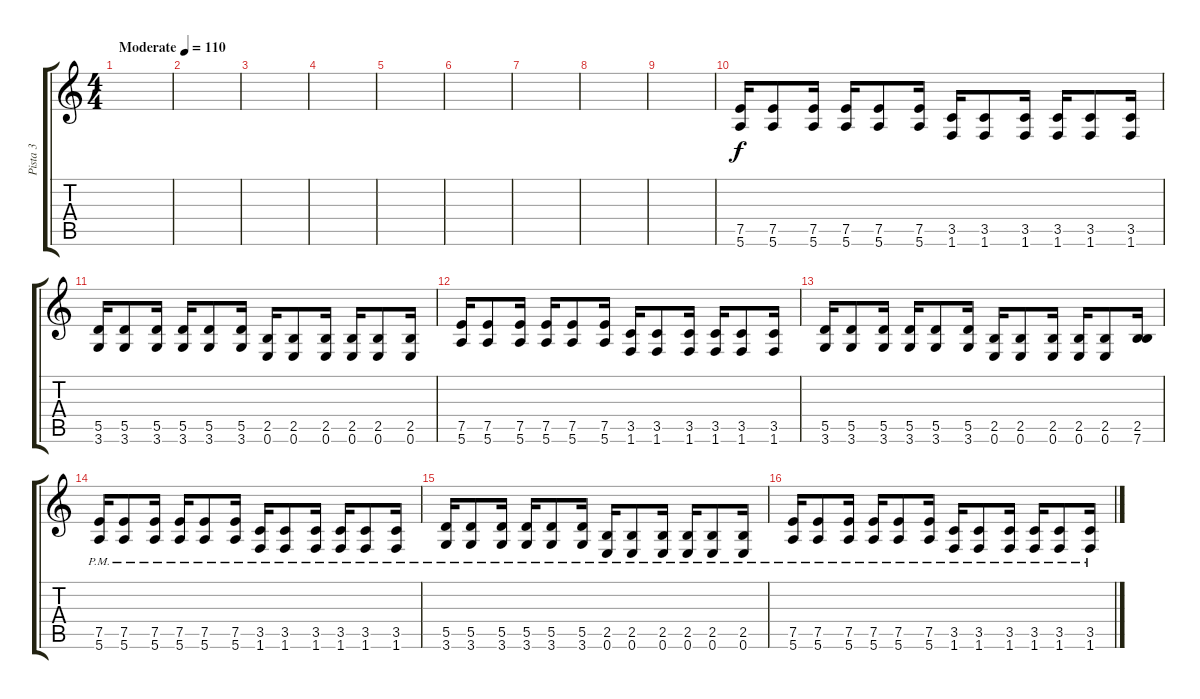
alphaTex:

\track ("Pista 3" "Pista 3") {instrument distortionguitar}
\staff {score tabs}
\tuning (E4 B3 G3 D3 A2 E2) {hide}
\ts (4 4)
\section ("" "")
\tempo (110 "Moderate")
\clef g2
\ks c
|
|
|
|
|
|
|
|
|
(7.5 5.6).16 (7.5 5.6).8 (7.5 5.6).16 (7.5 5.6).16 (7.5 5.6).8 (7.5 5.6).16 (3.5 1.6).16 (3.5 1.6).8 (3.5 1.6).16 (3.5 1.6).16 (3.5 1.6).8 (3.5 1.6).16 |
(5.5 3.6).16 (5.5 3.6).8 (5.5 3.6).16 (5.5 3.6).16 (5.5 3.6).8 (5.5 3.6).16 (2.5 0.6).16 (2.5 0.6).8 (2.5 0.6).16 (2.5 0.6).16 (2.5 0.6).8 (2.5 0.6).16 |
(7.5 5.6).16 (7.5 5.6).8 (7.5 5.6).16 (7.5 5.6).16 (7.5 5.6).8 (7.5 5.6).16 (3.5 1.6).16 (3.5 1.6).8 (3.5 1.6).16 (3.5 1.6).16 (3.5 1.6).8 (3.5 1.6).16 |
(5.5 3.6).16 (5.5 3.6).8 (5.5 3.6).16 (5.5 3.6).16 (5.5 3.6).8 (5.5 3.6).16 (2.5 0.6).16 (2.5 0.6).8 (2.5 0.6).16 (2.5 0.6).16 (2.5 0.6).8 (2.5 7.6).16 |
(7.5{pm} 5.6{pm}).16 (7.5{pm} 5.6{pm}).8 (7.5{pm} 5.6{pm}).16 (7.5{pm} 5.6{pm}).16 (7.5{pm} 5.6{pm}).8 (7.5{pm} 5.6{pm}).16 (3.5{pm} 1.6{pm}).16 (3.5{pm} 1.6{pm}).8 (3.5{pm} 1.6{pm}).16 (3.5{pm} 1.6{pm}).16 (3.5{pm} 1.6{pm}).8 (3.5 1.6{pm}).16 |
(5.5{pm} 3.6{pm}).16 (5.5{pm} 3.6{pm}).8 (5.5{pm} 3.6{pm}).16 (5.5{pm} 3.6{pm}).16 (5.5{pm} 3.6{pm}).8 (5.5{pm} 3.6{pm}).16 (2.5{pm} 0.6{pm}).16 (2.5{pm} 0.6{pm}).8 (2.5{pm} 0.6{pm}).16 (2.5{pm} 0.6{pm}).16 (2.5{pm} 0.6{pm}).8 (2.5{pm} 0.6{pm}).16 |
(7.5{pm} 5.6{pm}).16 (7.5{pm} 5.6{pm}).8 (7.5{pm} 5.6{pm}).16 (7.5{pm} 5.6{pm}).16 (7.5{pm} 5.6{pm}).8 (7.5{pm} 5.6{pm}).16 (3.5{pm} 1.6{pm}).16 (3.5{pm} 1.6{pm}).8 (3.5{pm} 1.6{pm}).16 (3.5{pm} 1.6{pm}).16 (3.5{pm} 1.6{pm}).8 (3.5 1.6{pm}).16
